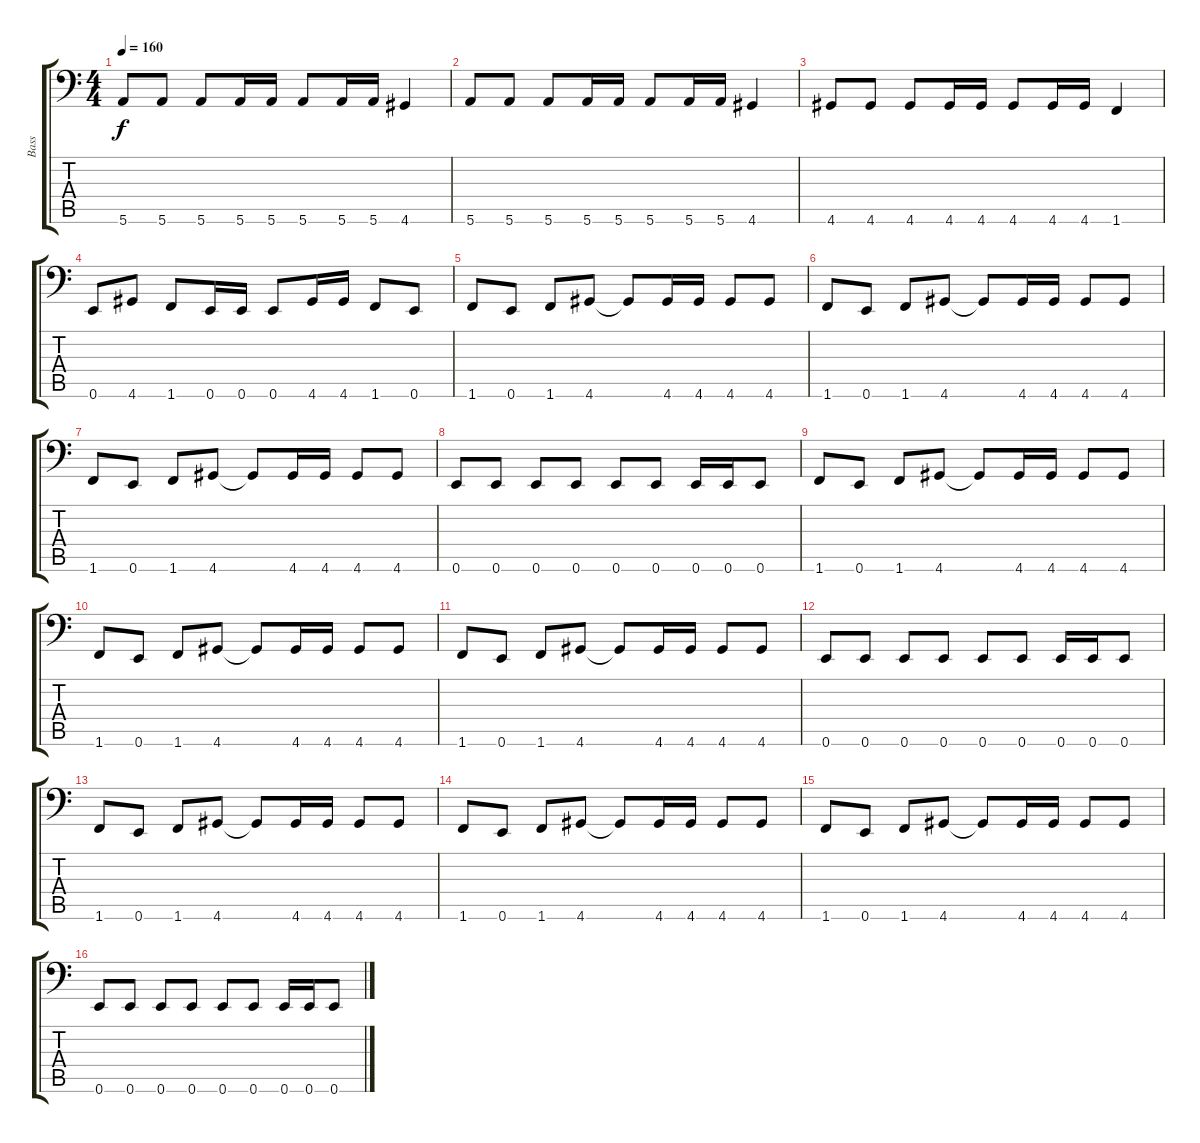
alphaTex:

\track ("Bass" "Bass") {instrument electricbasspick}
\staff {score tabs}
\tuning (E4 B3 G2 D2 A1 E1) {hide}
\ts (4 4)
\tempo 160
\clef f4
\ks c
5.6.8{dy f} 5.6.8 5.6.8 5.6.16 5.6.16 5.6.8 5.6.16 5.6.16 4.6.4 |
5.6.8 5.6.8 5.6.8 5.6.16 5.6.16 5.6.8 5.6.16 5.6.16 4.6.4 |
4.6.8 4.6.8 4.6.8 4.6.16 4.6.16 4.6.8 4.6.16 4.6.16 1.6.4 |
0.6.8 4.6.8 1.6.8 0.6.16 0.6.16 0.6.8 4.6.16 4.6.16 1.6.8 0.6.8 |
1.6.8 0.6.8 1.6.8 4.6.8 4.6{t}.8 4.6.16 4.6.16 4.6.8 4.6.8 |
1.6.8 0.6.8 1.6.8 4.6.8 4.6{t}.8 4.6.16 4.6.16 4.6.8 4.6.8 |
1.6.8 0.6.8 1.6.8 4.6.8 4.6{t}.8 4.6.16 4.6.16 4.6.8 4.6.8 |
0.6.8 0.6.8 0.6.8 0.6.8 0.6.8 0.6.8 0.6.16 0.6.16 0.6.8 |
1.6.8 0.6.8 1.6.8 4.6.8 4.6{t}.8 4.6.16 4.6.16 4.6.8 4.6.8 |
1.6.8 0.6.8 1.6.8 4.6.8 4.6{t}.8 4.6.16 4.6.16 4.6.8 4.6.8 |
1.6.8 0.6.8 1.6.8 4.6.8 4.6{t}.8 4.6.16 4.6.16 4.6.8 4.6.8 |
0.6.8 0.6.8 0.6.8 0.6.8 0.6.8 0.6.8 0.6.16 0.6.16 0.6.8 |
1.6.8 0.6.8 1.6.8 4.6.8 4.6{t}.8 4.6.16 4.6.16 4.6.8 4.6.8 |
1.6.8 0.6.8 1.6.8 4.6.8 4.6{t}.8 4.6.16 4.6.16 4.6.8 4.6.8 |
1.6.8 0.6.8 1.6.8 4.6.8 4.6{t}.8 4.6.16 4.6.16 4.6.8 4.6.8 |
0.6.8 0.6.8 0.6.8 0.6.8 0.6.8 0.6.8 0.6.16 0.6.16 0.6.8
